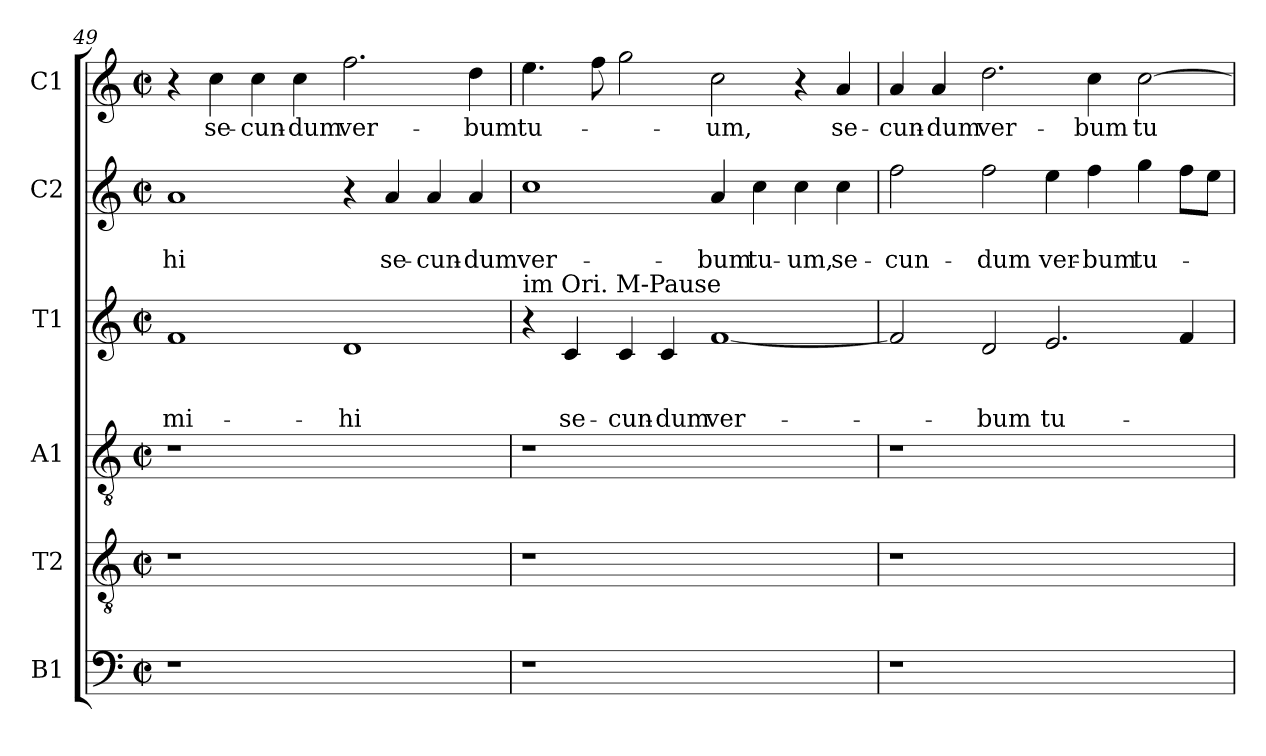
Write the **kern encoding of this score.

**kern	**kern	**kern	**kern	**text	**text	**text	**kern	**text	**text	**kern	**text
*part6	*part5	*part4	*part3	*part3	*part3	*part3	*part2	*part2	*part2	*part1	*part1
*staff6	*staff5	*staff4	*staff3	*staff3	*staff3	*staff3	*staff2	*staff2	*staff2	*staff1	*staff1
*I"B1	*I"T2	*I"A1	*I"T1	*	*	*	*I"C2	*	*	*I"C1	*
*clefF4	*clefGv2	*clefGv2	*clefG2	*	*	*	*clefG2	*	*	*clefG2	*
*k[]	*k[]	*k[]	*k[]	*	*	*	*k[]	*	*	*k[]	*
*C:	*C:	*C:	*C:	*	*	*	*C:	*	*	*C:	*
*M2/2	*M2/2	*M2/2	*M2/2	*	*	*	*M2/2	*	*	*M2/2	*
*met(c|)	*met(c|)	*met(c|)	*met(c|)	*	*	*	*met(c|)	*	*	*met(c|)	*
=49	=49	=49	=49	=49	=49	=49	=49	=49	=49	=49	=49
!	!	!	!	!	!	!LO:LY:b	!	!	!LO:LY:b	!	!
1r	1r	1r	1f	.	.	mi-	1a	.	-hi	4r	.
!	!	!	!	!	!	!	!	!	!	!	!LO:LY:b
.	.	.	.	.	.	.	.	.	.	4cc\	se-
!	!	!	!	!	!	!	!	!	!	!	!LO:LY:b
.	.	.	.	.	.	.	.	.	.	4cc\	-cun-
!	!	!	!	!	!	!	!	!	!	!	!LO:LY:b
.	.	.	.	.	.	.	.	.	.	4cc\	-dum
!	!	!	!	!	!	!LO:LY:b	!	!	!	!	!LO:LY:b
1ryy	1ryy	1ryy	1d	.	.	-hi	4r	.	.	2.ff\	ver-
!	!	!	!	!	!	!	!	!	!LO:LY:b	!	!
.	.	.	.	.	.	.	4a/	.	se-	.	.
!	!	!	!	!	!	!	!	!	!LO:LY:b	!	!
.	.	.	.	.	.	.	4a/	.	-cun-	.	.
!	!	!	!	!	!	!	!	!	!LO:LY:b	!	!LO:LY:b
.	.	.	.	.	.	.	4a/	.	-dum	4dd\	-bum
=50	=50	=50	=50	=50	=50	=50	=50	=50	=50	=50	=50
!	!	!	!LO:TX:a:t=im Ori. M-Pause	!	!	!	!	!	!	!	!
!	!	!	!	!	!	!	!	!	!LO:LY:b	!	!LO:LY:b
1r	1r	1r	4r	.	.	.	1cc	.	ver-	4.ee\	tu-
!	!	!	!	!	!	!LO:LY:b	!	!	!	!	!
.	.	.	4c/	.	.	se-	.	.	.	.	.
.	.	.	.	.	.	.	.	.	.	8ff\	.
!	!	!	!	!	!	!LO:LY:b	!	!	!	!	!
.	.	.	4c/	.	.	-cun-	.	.	.	2gg\	.
!	!	!	!	!	!	!LO:LY:b	!	!	!	!	!
.	.	.	4c/	.	.	-dum	.	.	.	.	.
!	!	!	!	!	!	!LO:LY:b	!	!	!LO:LY:b	!	!LO:LY:b
1ryy	1ryy	1ryy	[1f	.	.	ver-	4a/	.	-bum	2cc\	-um,
!	!	!	!	!	!	!	!	!	!LO:LY:b	!	!
.	.	.	.	.	.	.	4cc\	.	tu-	.	.
!	!	!	!	!	!	!	!	!	!LO:LY:b	!	!
.	.	.	.	.	.	.	4cc\	.	-um,	4r	.
!	!	!	!	!	!	!	!	!	!LO:LY:b	!	!LO:LY:b
.	.	.	.	.	.	.	4cc\	.	se-	4a/	se-
=51	=51	=51	=51	=51	=51	=51	=51	=51	=51	=51	=51
!	!	!	!	!	!	!	!	!	!LO:LY:b	!	!LO:LY:b
1r	1r	1r	2f/]	.	.	.	2ff\	.	-cun-	4a/	-cun-
!	!	!	!	!	!	!	!	!	!	!	!LO:LY:b
.	.	.	.	.	.	.	.	.	.	4a/	-dum
!	!	!	!	!	!	!LO:LY:b	!	!	!LO:LY:b	!	!LO:LY:b
.	.	.	2d/	.	.	-bum	2ff\	.	-dum	2.dd\	ver-
!	!	!	!	!	!	!LO:LY:b	!	!	!LO:LY:b	!	!
1ryy	1ryy	1ryy	2.e/	.	.	tu-	4ee\	.	ver-	.	.
!	!	!	!	!	!	!	!	!	!LO:LY:b	!	!LO:LY:b
.	.	.	.	.	.	.	4ff\	.	-bum	4cc\	-bum
!	!	!	!	!	!	!	!	!	!LO:LY:b	!	!LO:LY:b
.	.	.	.	.	.	.	4gg\	.	tu-	[2cc\	tu-
.	.	.	4f/	.	.	.	8ff\L	.	.	.	.
.	.	.	.	.	.	.	8ee\J	.	.	.	.
=	=	=	=	=	=	=	=	=	=	=	=
*-	*-	*-	*-	*-	*-	*-	*-	*-	*-	*-	*-
